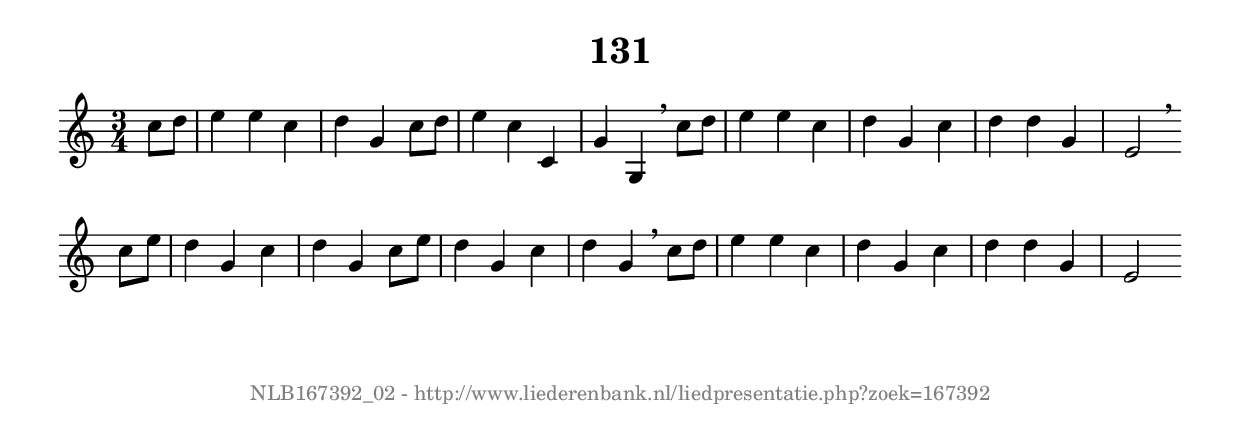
%
% produced by wce2krn 1.64 (7 June 2014)
%
\version"2.16"
#(append! paper-alist '(("long" . (cons (* 210 mm) (* 2000 mm)))))
#(set-default-paper-size "long")
sb = {\breathe}
mBreak = {\breathe }
bBreak = {\breathe }
x = {\once\override NoteHead #'style = #'cross }
gl=\glissando
itime={\override Staff.TimeSignature #'stencil = ##f }
ficta = {\once\set suggestAccidentals = ##t}
fine = {\once\override Score.RehearsalMark #'self-alignment-X = #1 \mark \markup {\italic{Fine}}}
dc = {\once\override Score.RehearsalMark #'self-alignment-X = #1 \mark \markup {\italic{D.C.}}}
dcf = {\once\override Score.RehearsalMark #'self-alignment-X = #1 \mark \markup {\italic{D.C. al Fine}}}
dcc = {\once\override Score.RehearsalMark #'self-alignment-X = #1 \mark \markup {\italic{D.C. al Coda}}}
ds = {\once\override Score.RehearsalMark #'self-alignment-X = #1 \mark \markup {\italic{D.S.}}}
dsf = {\once\override Score.RehearsalMark #'self-alignment-X = #1 \mark \markup {\italic{D.S. al Fine}}}
dsc = {\once\override Score.RehearsalMark #'self-alignment-X = #1 \mark \markup {\italic{D.S. al Coda}}}
pv = {\set Score.repeatCommands = #'((volta "1"))}
sv = {\set Score.repeatCommands = #'((volta "2"))}
tv = {\set Score.repeatCommands = #'((volta "3"))}
qv = {\set Score.repeatCommands = #'((volta "4"))}
xv = {\set Score.repeatCommands = #'((volta #f))}
\header{ tagline = ""
title = "131"
}
\score {{
\key c \major
\relative g'
{
\set melismaBusyProperties = #'()
\partial 32*8
\time 3/4
\tempo 4=120
\override Score.MetronomeMark #'transparent = ##t
\override Score.RehearsalMark #'break-visibility = #(vector #t #t #f)
c8 d e4 e c d g, c8 d e4 c c, g' g, \sb c'8 d e4 e c d g, c d d g, e2 \bar ":|:" \bBreak
c'8 e d4 g, c d g, c8 e d4 g, c d g, \sb c8 d e4 e c d g, c d d g, e2 \bar ":|"
 }}
 \midi { }
 \layout {
            indent = 0.0\cm
}
}
\markup { \vspace #0 } \markup { \with-color #grey \fill-line { \center-column { \smaller "NLB167392_02 - http://www.liederenbank.nl/liedpresentatie.php?zoek=167392" } } }
